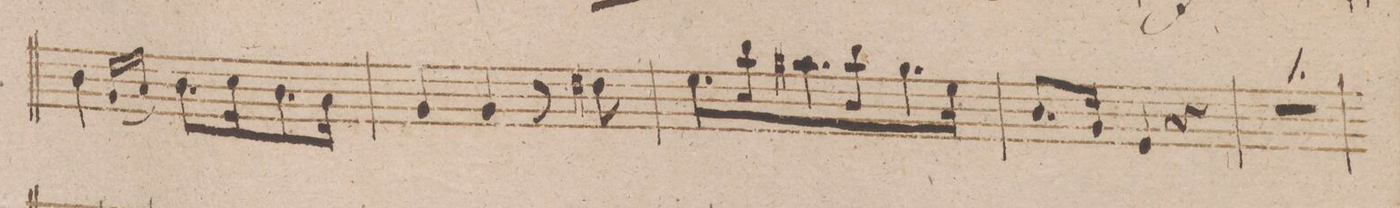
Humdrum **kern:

**kern	**dynam
*I"Violon e Violoncello	*
*clefF4	*
*k[b-]	*
*met(c)	*
*M3/4	*
4D\	.
(16qqBB-/LL	.
16qqC/JJ	.
8.D\L)	.
16E\K	.
8.D\	.
16C\Jk	.
=16	=16
4BB-/	.
4BB-/	.
8r	.
8F#X\	.
=17	=17
8.G\L	.
16d\K	.
8.c#X\	.
16d\K	.
8.B-\	.
16G\Jk	.
=18	=18
8.D/L	.
16BB-/Jk	.
4GG/	.
4r	.
=19	=19
2.r	.
=20	=20
*-	*-
